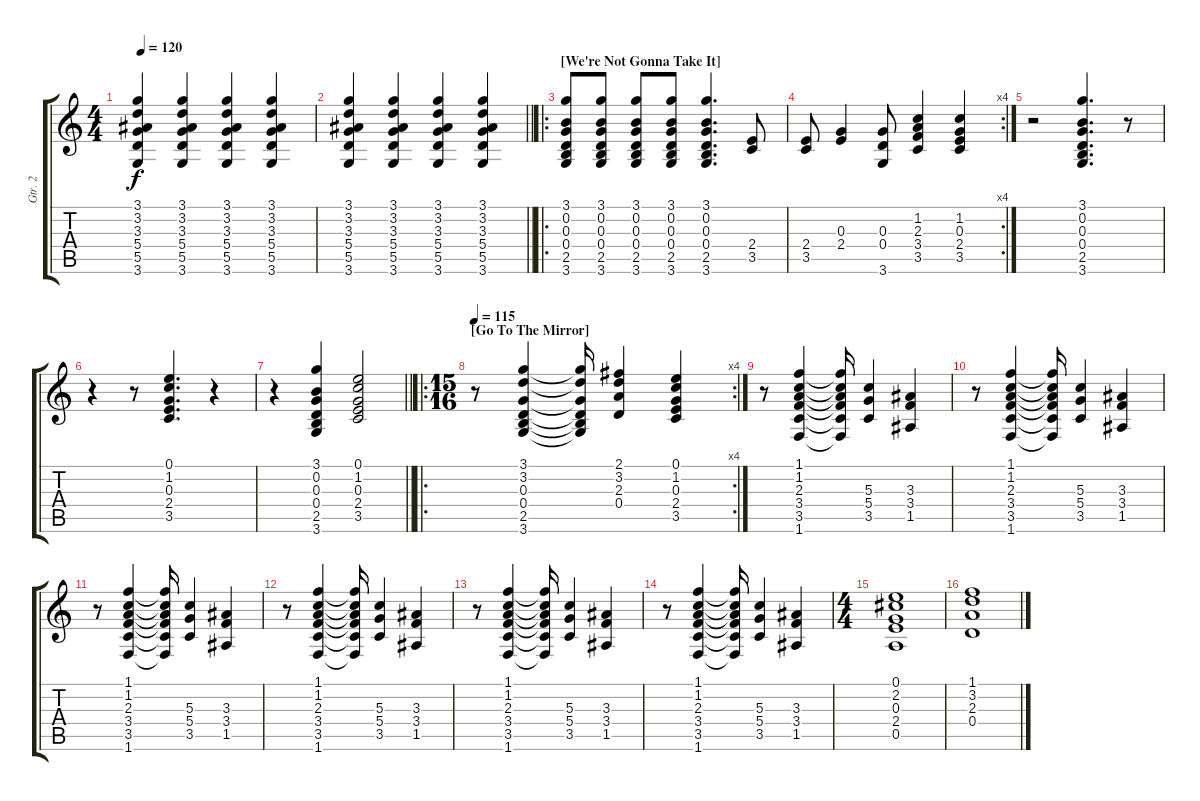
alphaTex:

\track ("Gtr. 2" "Gtr. 2") {instrument electricguitarjazz}
\staff {score tabs}
\tuning (E4 B3 G3 D3 A2 E2) {hide}
\ts (4 4)
\tempo 120
\clef g2
\ks c
(3.1 3.2 3.3 5.4 5.5 3.6).4{dy f} (3.1 3.2 3.3 5.4 5.5 3.6).4 (3.1 3.2 3.3 5.4 5.5 3.6).4 (3.1 3.2 3.3 5.4 5.5 3.6).4 |
\barLineRight lightlight
(3.1 3.2 3.3 5.4 5.5 3.6).4 (3.1 3.2 3.3 5.4 5.5 3.6).4 (3.1 3.2 3.3 5.4 5.5 3.6).4 (3.1 3.2 3.3 5.4 5.5 3.6).4 |
\ro
\section ("" "[We're Not Gonna Take It]")
(3.1 0.2 0.3 0.4 2.5 3.6).8 (3.1 0.2 0.3 0.4 2.5 3.6).8 (3.1 0.2 0.3 0.4 2.5 3.6).8 (3.1 0.2 0.3 0.4 2.5 3.6).8 (3.1 0.2 0.3 0.4 2.5 3.6).4{d} (2.4 3.5).8 |
\rc 4
(2.4 3.5).8 (0.3 2.4).4 (0.3 0.4 3.6).8 (1.2 2.3 3.4 3.5).4 (1.2 0.3 2.4 3.5).4 |
r.2 (3.1 0.2 0.3 0.4 2.5 3.6).4{d} r.8 |
r.4 r.8 (0.1 1.2 0.3 2.4 3.5).4{d} r.4 |
\barLineRight lightlight
r.4 (3.1 0.2 0.3 0.4 2.5 3.6).4 (0.1 1.2 0.3 2.4 3.5).2 |
\ro
\rc 4
\ts (15 16)
\section ("" "[Go To The Mirror]")
\tempo 115
r.8 (3.1 3.2 0.3 0.4 2.5 3.6).4 (3.1{t} 3.2{t} 0.3{t} 0.4{t} 2.5{t} 3.6{t}).16 (2.1 3.2 2.3 0.4).4 (0.1 1.2 0.3 2.4 3.5).4 |
r.8 (1.1 1.2 2.3 3.4 3.5 1.6).4 (1.1{t} 1.2{t} 2.3{t} 3.4{t} 3.5{t} 1.6{t}).16 (5.3 5.4 3.5).4 (3.3 3.4 1.5).4 |
r.8 (1.1 1.2 2.3 3.4 3.5 1.6).4 (1.1{t} 1.2{t} 2.3{t} 3.4{t} 3.5{t} 1.6{t}).16 (5.3 5.4 3.5).4 (3.3 3.4 1.5).4 |
r.8 (1.1 1.2 2.3 3.4 3.5 1.6).4 (1.1{t} 1.2{t} 2.3{t} 3.4{t} 3.5{t} 1.6{t}).16 (5.3 5.4 3.5).4 (3.3 3.4 1.5).4 |
r.8 (1.1 1.2 2.3 3.4 3.5 1.6).4 (1.1{t} 1.2{t} 2.3{t} 3.4{t} 3.5{t} 1.6{t}).16 (5.3 5.4 3.5).4 (3.3 3.4 1.5).4 |
r.8 (1.1 1.2 2.3 3.4 3.5 1.6).4 (1.1{t} 1.2{t} 2.3{t} 3.4{t} 3.5{t} 1.6{t}).16 (5.3 5.4 3.5).4 (3.3 3.4 1.5).4 |
r.8 (1.1 1.2 2.3 3.4 3.5 1.6).4 (1.1{t} 1.2{t} 2.3{t} 3.4{t} 3.5{t} 1.6{t}).16 (5.3 5.4 3.5).4 (3.3 3.4 1.5).4 |
\ts (4 4)
(0.1 2.2 0.3 2.4 0.5).1 |
(1.1 3.2 2.3 0.4).1
